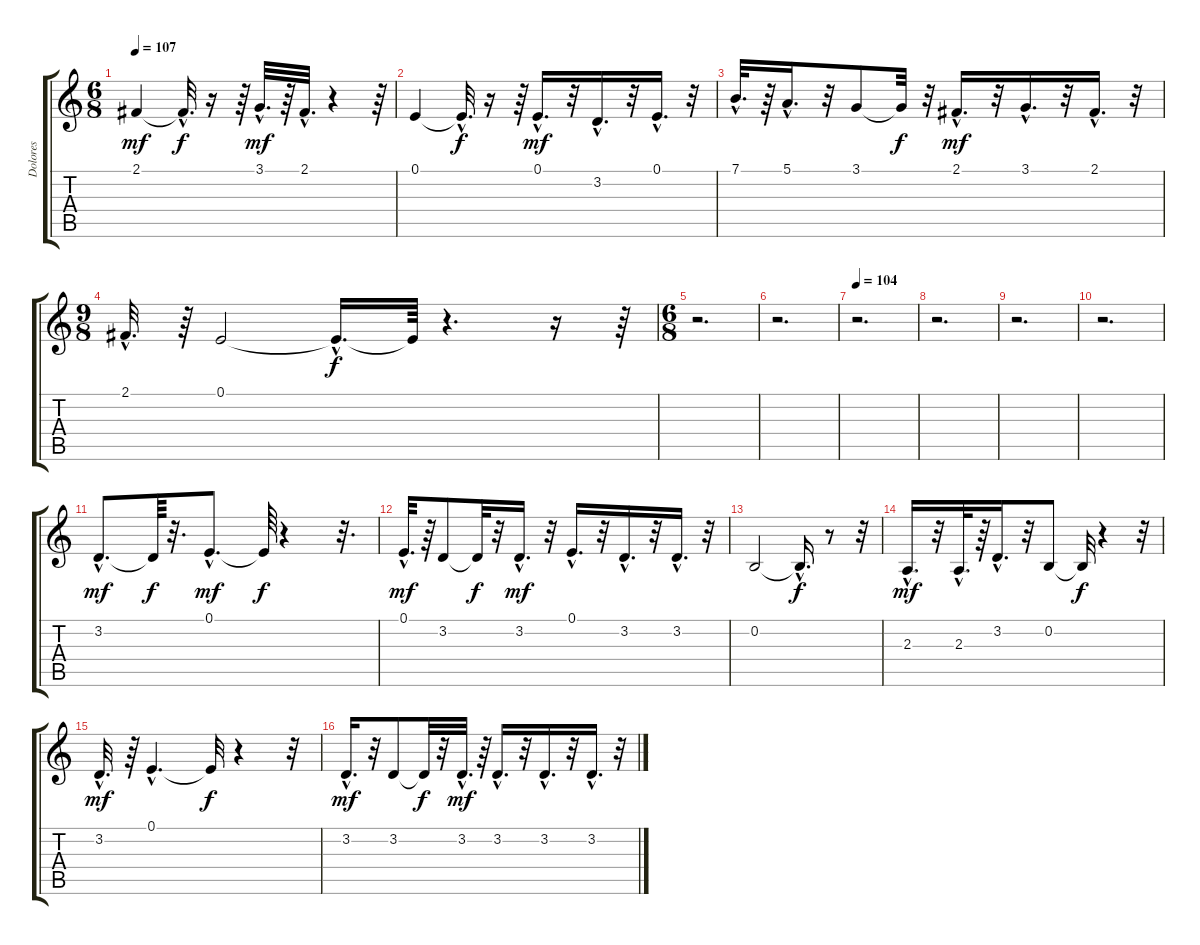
\track ("Dolores" "Dolores") {instrument panflute}
\staff {score tabs}
\tuning (E4 B3 G3 D3 A2 E2) {hide}
\ts (6 8)
\tempo 107
\clef g2
\ks c
2.1.4{dy mf} 2.1{hac t}.32{d dy f} r.16 r.64 3.1{hac}.32{d dy mf} r.64 2.1{hac}.32{d} r.4 r.64 |
0.1.4 0.1{hac t}.32{d dy f} r.16 r.64 0.1{hac}.16{d dy mf} r.32 3.2{hac}.16{d} r.32 0.1{hac}.16{d} r.32 |
7.1{hac}.32{d} r.64 5.1{hac}.16{d} r.32 3.1.8 3.1{t}.32{dy f} r.32 2.1{hac}.16{d dy mf} r.32 3.1{hac}.16{d} r.32 2.1{hac}.16{d} r.32 |
\ts (9 8)
2.1{hac}.32{d} r.64 0.1.2 0.1{hac t}.16{d dy f} 0.1{t}.64 r.4{d} r.16 r.64 |
\ts (6 8)
r.2{d} |
r.2{d} |
\tempo 104
r.2{d} |
r.2{d} |
r.2{d} |
r.2{d} |
3.2{hac}.8{d dy mf} 3.2{t}.64{dy f} r.32{d} 0.1{hac}.8{d dy mf} 0.1{t}.64{dy f} r.4 r.32{d} |
0.1{hac}.32{d dy mf} r.64 3.2.8 3.2{t}.32{dy f} r.32 3.2{hac}.16{d dy mf} r.32 0.1{hac}.16{d} r.32 3.2{hac}.16{d} r.32 3.2{hac}.16{d} r.32 |
0.2.2 0.2{hac t}.16{d dy f} r.8 r.32 |
2.3{hac}.16{d dy mf} r.32 2.3{hac}.32{d} r.64 3.2{hac}.16{d} r.32 0.2.8 0.2{t}.32{dy f} r.4 r.32 |
3.2{hac}.32{d dy mf} r.64 0.1{hac}.4{d} 0.1{t}.32{dy f} r.4 r.32 |
3.2{hac}.16{d dy mf} r.32 3.2.8 3.2{t}.32{dy f} r.32 3.2{hac}.32{d dy mf} r.64 3.2{hac}.16{d} r.32 3.2{hac}.16{d} r.32 3.2{hac}.16{d} r.32
